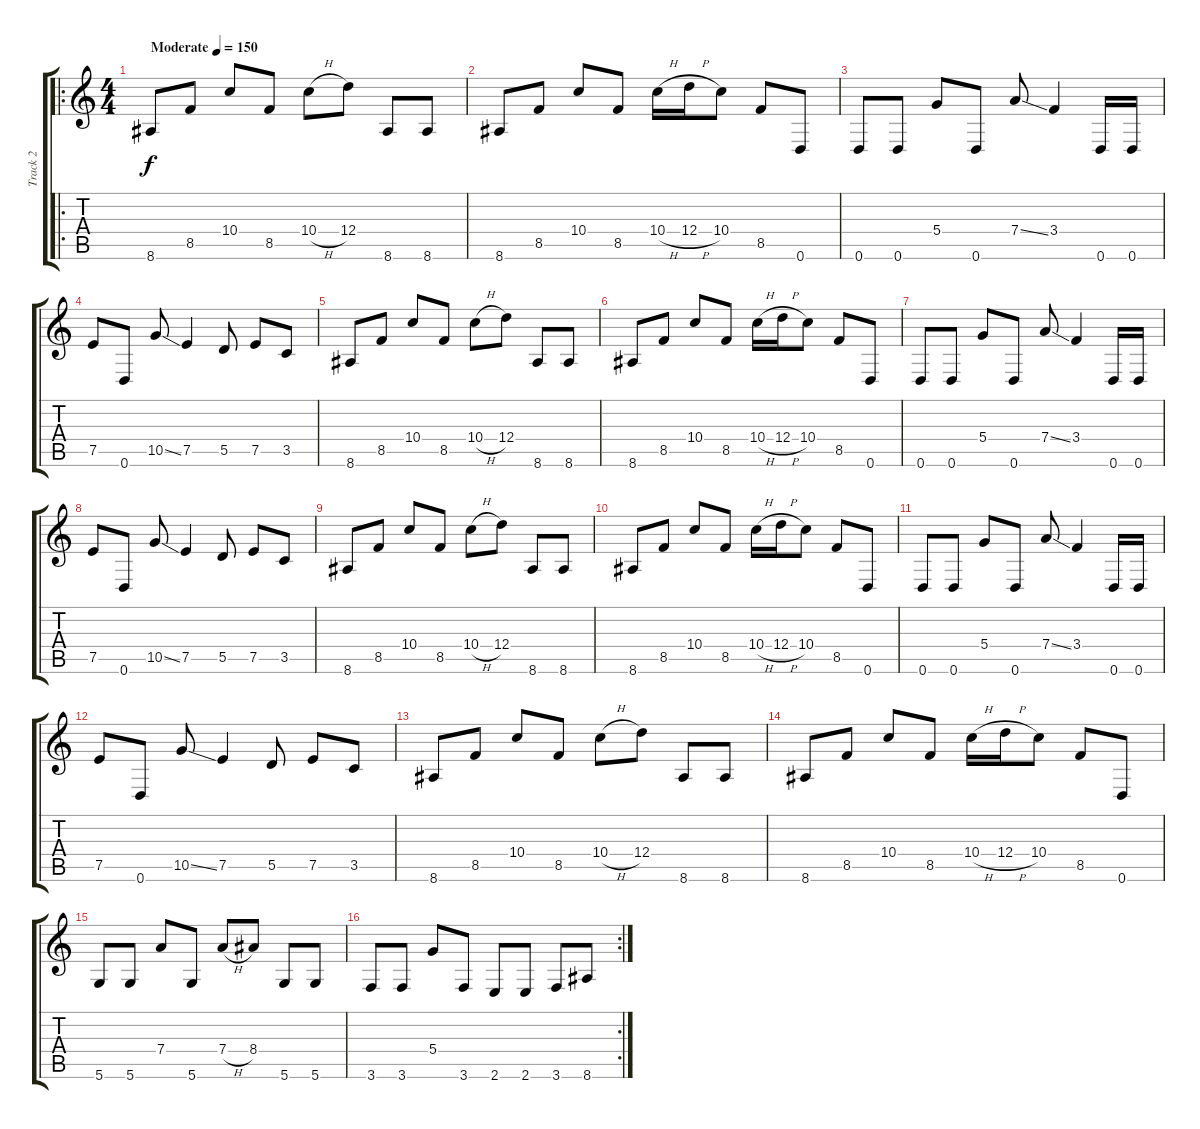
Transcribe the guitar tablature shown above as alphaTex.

\track ("Track 2" "Track 2") {instrument distortionguitar}
\staff {score tabs}
\tuning (E4 B3 G3 D3 A2 D2) {hide}
\ro
\ts (4 4)
\tempo (150 "Moderate")
\clef g2
\ks c
8.6.8{dy f instrument distortionguitar} 8.5.8 10.4.8 8.5.8 10.4{h}.8 12.4.8 8.6.8 8.6.8 |
8.6.8 8.5.8 10.4.8 8.5.8 10.4{h}.16 12.4{h}.16 10.4.8 8.5.8 0.6.8 |
0.6.8 0.6.8 5.4.8 0.6.8 7.4{ss}.8 3.4.4 0.6.16 0.6.16 |
7.5.8 0.6.8 10.5{ss}.8 7.5.4 5.5.8 7.5.8 3.5.8 |
8.6.8 8.5.8 10.4.8 8.5.8 10.4{h}.8 12.4.8 8.6.8 8.6.8 |
8.6.8 8.5.8 10.4.8 8.5.8 10.4{h}.16 12.4{h}.16 10.4.8 8.5.8 0.6.8 |
0.6.8 0.6.8 5.4.8 0.6.8 7.4{ss}.8 3.4.4 0.6.16 0.6.16 |
7.5.8 0.6.8 10.5{ss}.8 7.5.4 5.5.8 7.5.8 3.5.8 |
8.6.8 8.5.8 10.4.8 8.5.8 10.4{h}.8 12.4.8 8.6.8 8.6.8 |
8.6.8 8.5.8 10.4.8 8.5.8 10.4{h}.16 12.4{h}.16 10.4.8 8.5.8 0.6.8 |
0.6.8 0.6.8 5.4.8 0.6.8 7.4{ss}.8 3.4.4 0.6.16 0.6.16 |
7.5.8 0.6.8 10.5{ss}.8 7.5.4 5.5.8 7.5.8 3.5.8 |
8.6.8 8.5.8 10.4.8 8.5.8 10.4{h}.8 12.4.8 8.6.8 8.6.8 |
8.6.8 8.5.8 10.4.8 8.5.8 10.4{h}.16 12.4{h}.16 10.4.8 8.5.8 0.6.8 |
5.6.8 5.6.8 7.4.8 5.6.8 7.4{h}.8 8.4.8 5.6.8 5.6.8 |
\rc 2
3.6.8 3.6.8 5.4.8 3.6.8 2.6.8 2.6.8 3.6.8 8.6.8
